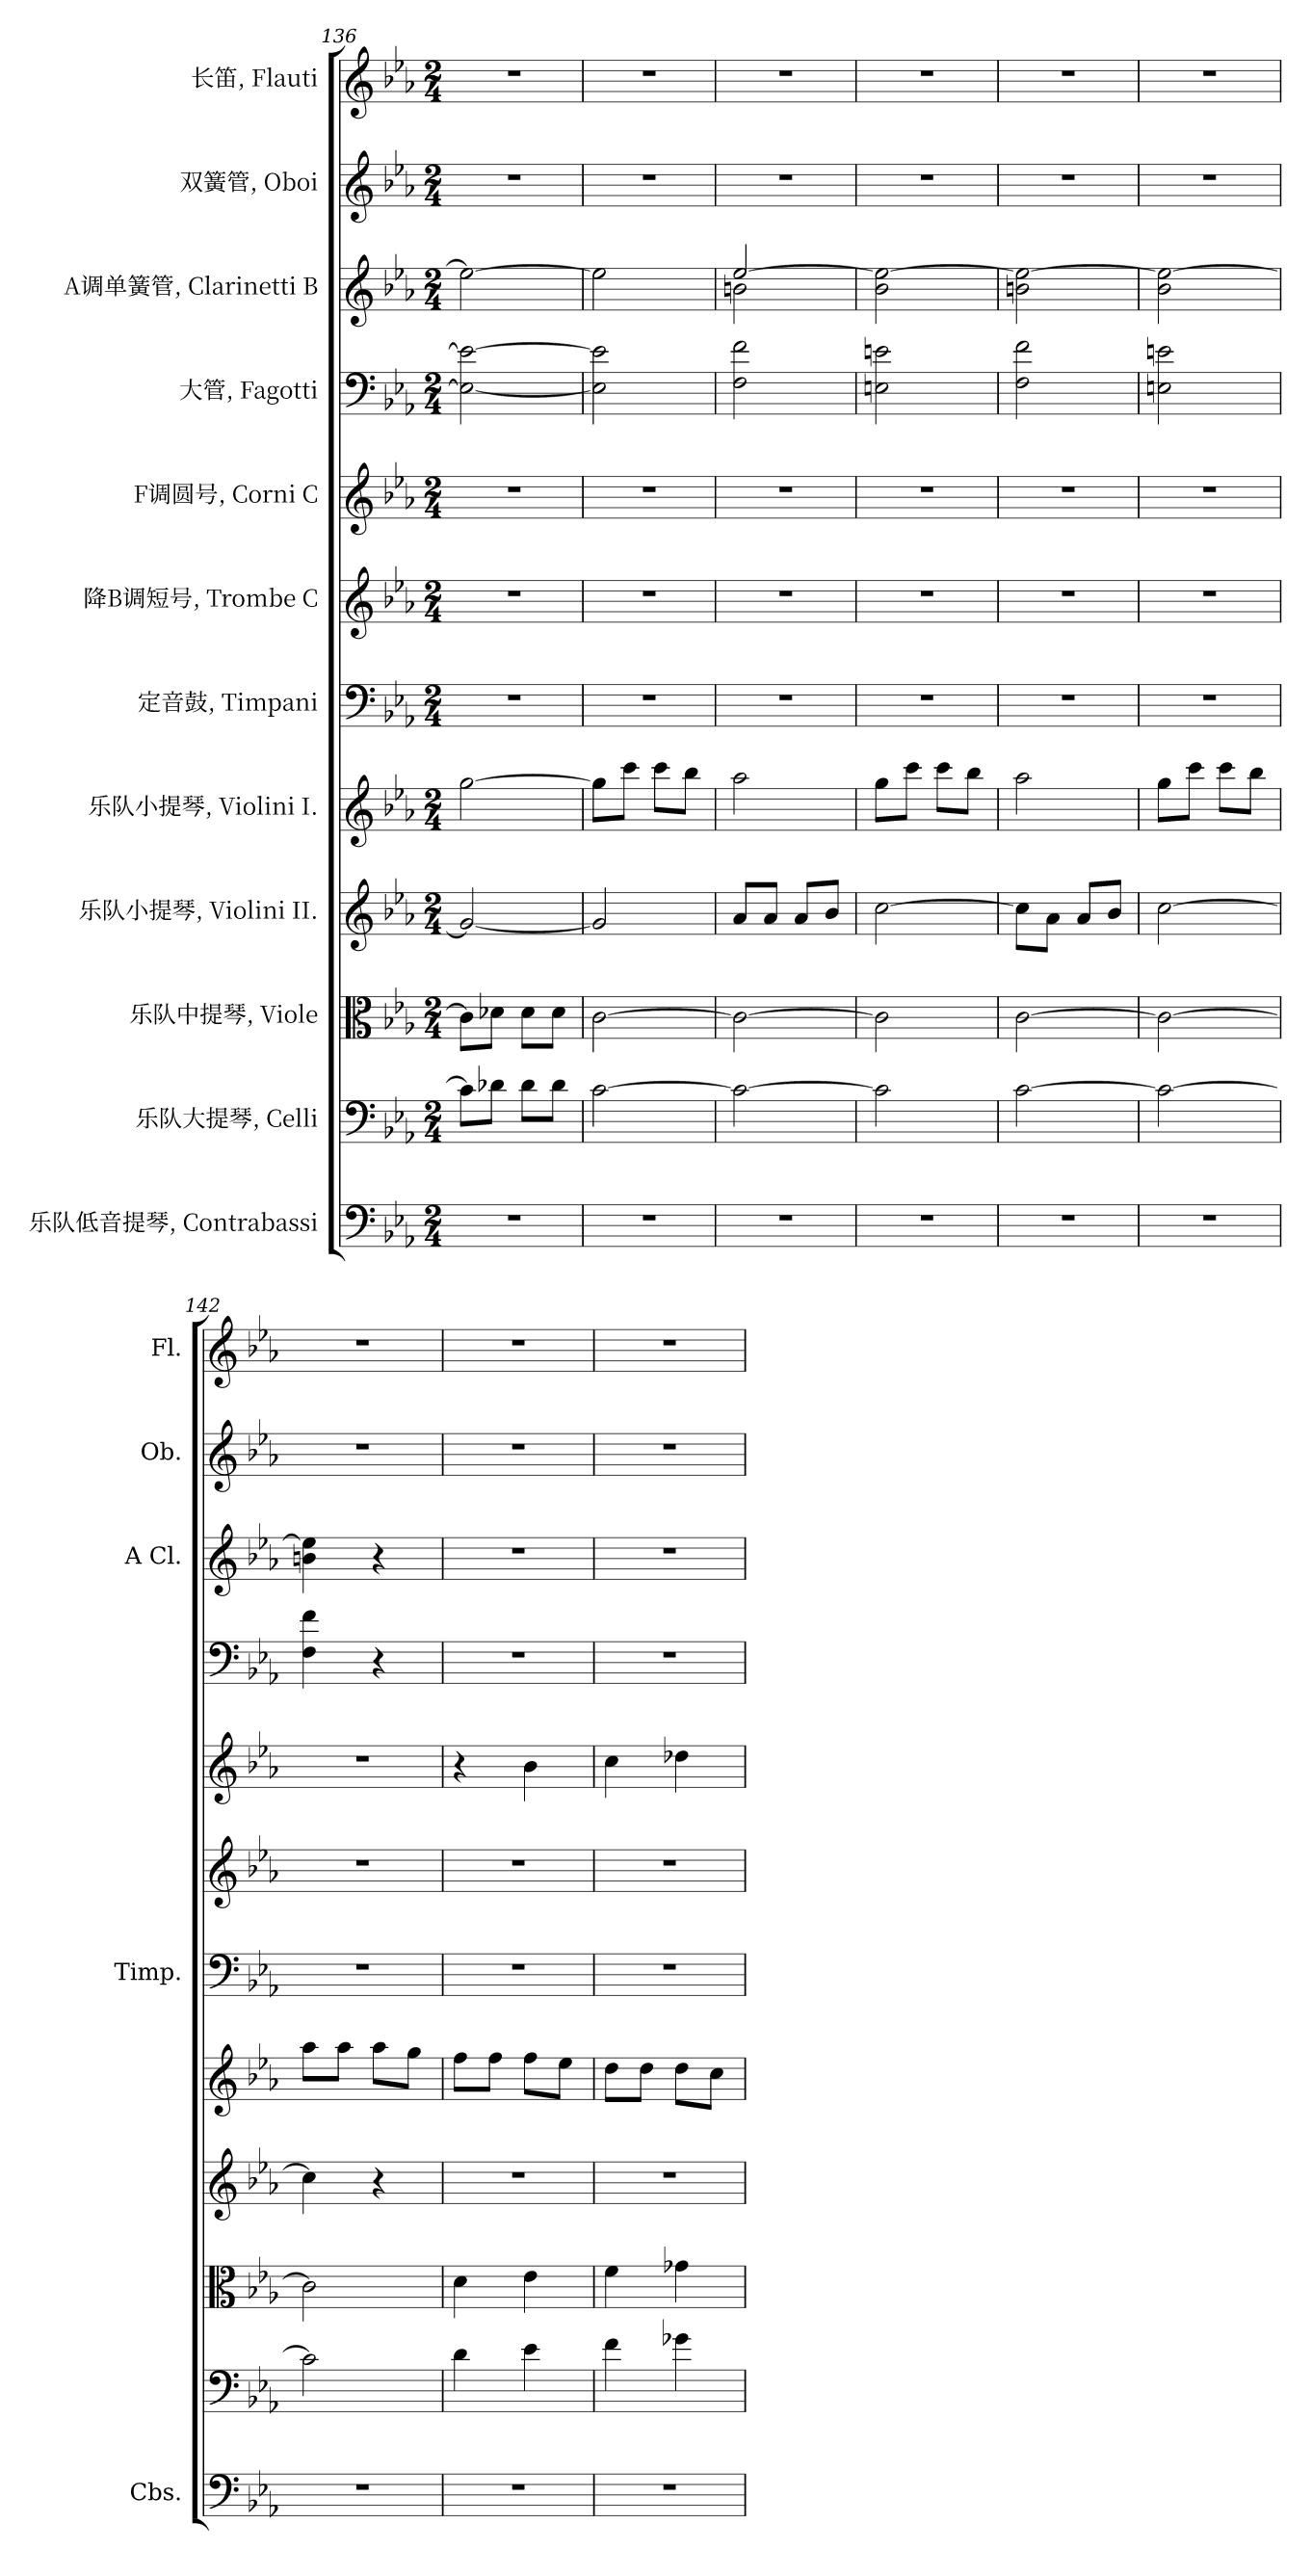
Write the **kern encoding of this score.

**kern	**kern	**kern	**kern	**kern	**kern	**kern	**kern	**kern	**kern	**kern	**kern
*part12	*part11	*part10	*part9	*part8	*part7	*part6	*part5	*part4	*part3	*part2	*part1
*staff12	*staff11	*staff10	*staff9	*staff8	*staff7	*staff6	*staff5	*staff4	*staff3	*staff2	*staff1
*I"乐队低音提琴, Contrabassi	*I"乐队大提琴, Celli	*I"乐队中提琴, Viole	*I"乐队小提琴, Violini II.	*I"乐队小提琴, Violini I.	*I"定音鼓, Timpani	*I"降B调短号, Trombe C	*I"F调圆号, Corni C	*I"大管, Fagotti	*I"A调单簧管, Clarinetti B	*I"双簧管, Oboi	*I"长笛, Flauti
*I'Cbs.	*	*	*	*	*I'Timp.	*	*	*	*I'A Cl.	*I'Ob.	*I'Fl.
!!LO:PB:g=z
*clefF4	*clefF4	*clefC3	*clefG2	*clefG2	*clefF4	*clefG2	*clefG2	*clefF4	*clefG2	*clefG2	*clefG2
*ITrd7c12	*	*	*	*	*	*ITrd1c2	*ITrd4c7	*	*ITrd2c3	*	*
*k[b-e-a-]	*k[b-e-a-]	*k[b-e-a-]	*k[b-e-a-]	*k[b-e-a-]	*k[b-e-a-]	*k[b-e-a-d-g-]	*k[b-e-a-d-]	*k[b-e-a-]	*k[]	*k[b-e-a-]	*k[b-e-a-]
*M2/4	*M2/4	*M2/4	*M2/4	*M2/4	*M2/4	*M2/4	*M2/4	*M2/4	*M2/4	*M2/4	*M2/4
=136	=136	=136	=136	=136	=136	=136	=136	=136	=136	=136	=136
2r	8c\L]	8c\L]	2g/_	[2gg\	2r	2r	2r	2E\_ 2e\_	2cc\_	2r	2r
.	8d-X\J	8d-X\J	.	.	.	.	.	.	.	.	.
.	8d-\L	8d-\L	.	.	.	.	.	.	.	.	.
.	8d-\J	8d-\J	.	.	.	.	.	.	.	.	.
=137	=137	=137	=137	=137	=137	=137	=137	=137	=137	=137	=137
2r	[2c\	[2c\	2g/]	8gg\L]	2r	2r	2r	2E\] 2e\]	2cc\]	2r	2r
.	.	.	.	8ccc\J	.	.	.	.	.	.	.
.	.	.	.	8ccc\L	.	.	.	.	.	.	.
.	.	.	.	8bb-\J	.	.	.	.	.	.	.
=138	=138	=138	=138	=138	=138	=138	=138	=138	=138	=138	=138
*	*	*	*	*	*	*	*	*	*^	*	*
2r	2c\_	2c\_	8a-/L	2aa-\	2r	2r	2r	2F\ 2f\	[2cc/	2g#X\	2r	2r
.	.	.	8a-/J	.	.	.	.	.	.	.	.	.
.	.	.	8a-/L	.	.	.	.	.	.	.	.	.
.	.	.	8b-/J	.	.	.	.	.	.	.	.	.
*	*	*	*	*	*	*	*	*	*v	*v	*	*
=139	=139	=139	=139	=139	=139	=139	=139	=139	=139	=139	=139
2r	2c\]	2c\]	[2cc\	8gg\L	2r	2r	2r	2En\ 2en\	2g\ 2cc\_	2r	2r
.	.	.	.	8ccc\J	.	.	.	.	.	.	.
.	.	.	.	8ccc\L	.	.	.	.	.	.	.
.	.	.	.	8bb-\J	.	.	.	.	.	.	.
=140	=140	=140	=140	=140	=140	=140	=140	=140	=140	=140	=140
2r	[2c\	[2c\	8cc\L]	2aa-\	2r	2r	2r	2F\ 2f\	2g#X\ 2cc\_	2r	2r
.	.	.	8a-\J	.	.	.	.	.	.	.	.
.	.	.	8a-/L	.	.	.	.	.	.	.	.
.	.	.	8b-/J	.	.	.	.	.	.	.	.
=141	=141	=141	=141	=141	=141	=141	=141	=141	=141	=141	=141
2r	2c\_	2c\_	[2cc\	8gg\L	2r	2r	2r	2En\ 2en\	2g\ 2cc\_	2r	2r
.	.	.	.	8ccc\J	.	.	.	.	.	.	.
.	.	.	.	8ccc\L	.	.	.	.	.	.	.
.	.	.	.	8bb-\J	.	.	.	.	.	.	.
=142	=142	=142	=142	=142	=142	=142	=142	=142	=142	=142	=142
2r	2c\]	2c\]	4cc\]	8aa-\L	2r	2r	2r	4F\ 4f\	4g#X\ 4cc\]	2r	2r
.	.	.	.	8aa-\J	.	.	.	.	.	.	.
.	.	.	4r	8aa-\L	.	.	.	4r	4r	.	.
.	.	.	.	8gg\J	.	.	.	.	.	.	.
!!LO:PB:g=z
=143	=143	=143	=143	=143	=143	=143	=143	=143	=143	=143	=143
2r	4d\	4d\	2r	8ff\L	2r	2r	4r	2r	2r	2r	2r
.	.	.	.	8ff\J	.	.	.	.	.	.	.
.	4e-\	4e-\	.	8ff\L	.	.	4e-\	.	.	.	.
.	.	.	.	8ee-\J	.	.	.	.	.	.	.
=144	=144	=144	=144	=144	=144	=144	=144	=144	=144	=144	=144
2r	4f\	4f\	2r	8dd\L	2r	2r	4f\	2r	2r	2r	2r
.	.	.	.	8dd\J	.	.	.	.	.	.	.
.	4g-X\	4g-X\	.	8dd\L	.	.	4g-X\	.	.	.	.
.	.	.	.	8cc\J	.	.	.	.	.	.	.
=	=	=	=	=	=	=	=	=	=	=	=
*-	*-	*-	*-	*-	*-	*-	*-	*-	*-	*-	*-
